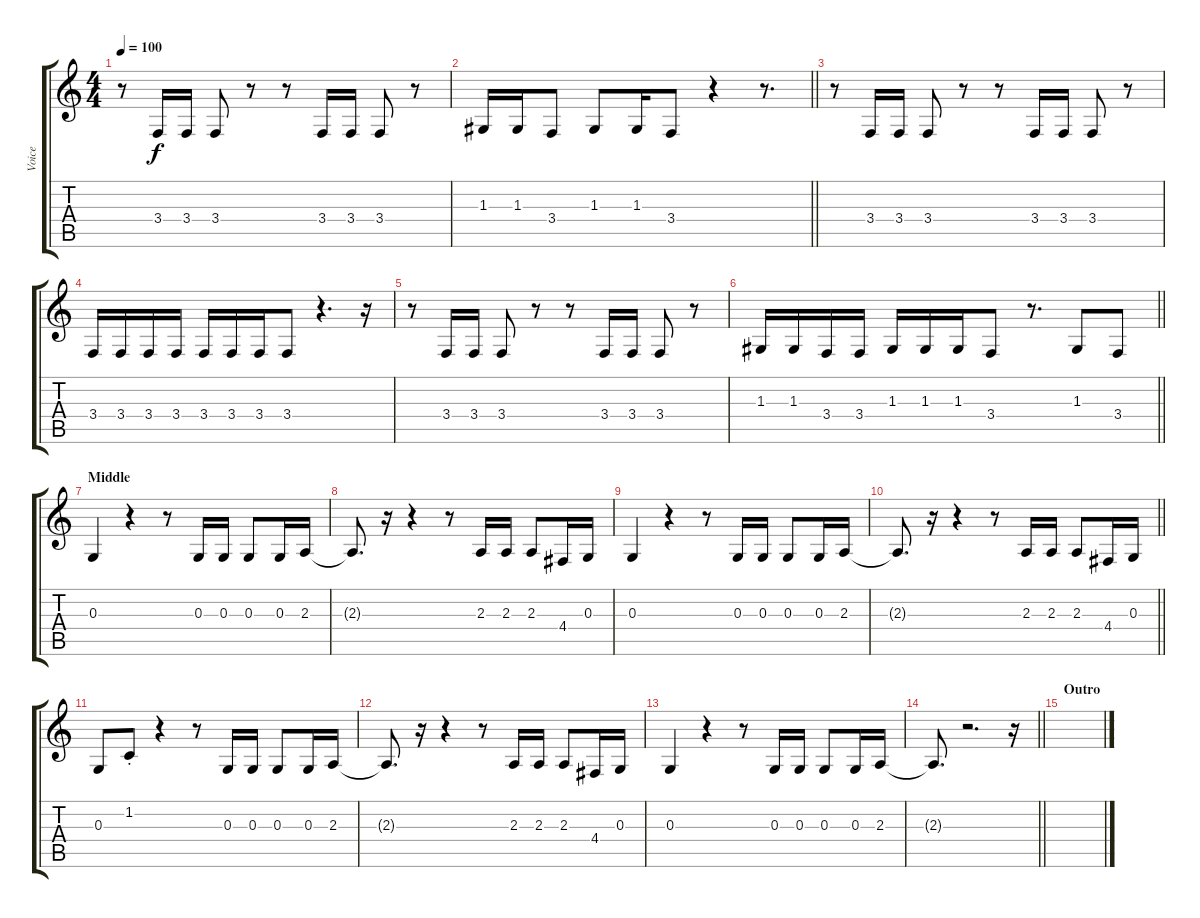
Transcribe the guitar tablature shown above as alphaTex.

\track ("Voice" "Voice") {instrument lead1square}
\staff {score tabs}
\tuning (E4 B3 G3 D3 A2 E2) {hide}
\ts (4 4)
\tempo 100
\clef g2
\ks c
r.8{dy f} 3.4.16 3.4.16 3.4.8 r.8 r.8 3.4.16 3.4.16 3.4.8 r.8 |
\barLineRight lightlight
1.3.16 1.3.16 3.4.8 1.3.8 1.3.16 3.4.8 r.4 r.8{d} |
r.8 3.4.16 3.4.16 3.4.8 r.8 r.8 3.4.16 3.4.16 3.4.8 r.8 |
3.4.16 3.4.16 3.4.16 3.4.16 3.4.16 3.4.16 3.4.16 3.4.8 r.4{d} r.16 |
r.8 3.4.16 3.4.16 3.4.8 r.8 r.8 3.4.16 3.4.16 3.4.8 r.8 |
\barLineRight lightlight
1.3.16 1.3.16 3.4.16 3.4.16 1.3.16 1.3.16 1.3.16 3.4.8 r.8{d} 1.3.8 3.4.8 |
\section ("" "Middle")
0.3.4 r.4 r.8 0.3.16 0.3.16 0.3.8 0.3.16 2.3.16 |
2.3{t}.8{d} r.16 r.4 r.8 2.3.16 2.3.16 2.3.8 4.4.16 0.3.16 |
0.3.4 r.4 r.8 0.3.16 0.3.16 0.3.8 0.3.16 2.3.16 |
\barLineRight lightlight
2.3{t}.8{d} r.16 r.4 r.8 2.3.16 2.3.16 2.3.8 4.4.16 0.3.16 |
0.3.8 1.2{st}.8 r.4 r.8 0.3.16 0.3.16 0.3.8 0.3.16 2.3.16 |
2.3{t}.8{d} r.16 r.4 r.8 2.3.16 2.3.16 2.3.8 4.4.16 0.3.16 |
0.3.4 r.4 r.8 0.3.16 0.3.16 0.3.8 0.3.16 2.3.16 |
\barLineRight lightlight
2.3{t}.8{d} r.2{d} r.16 |
\section ("" "Outro")
